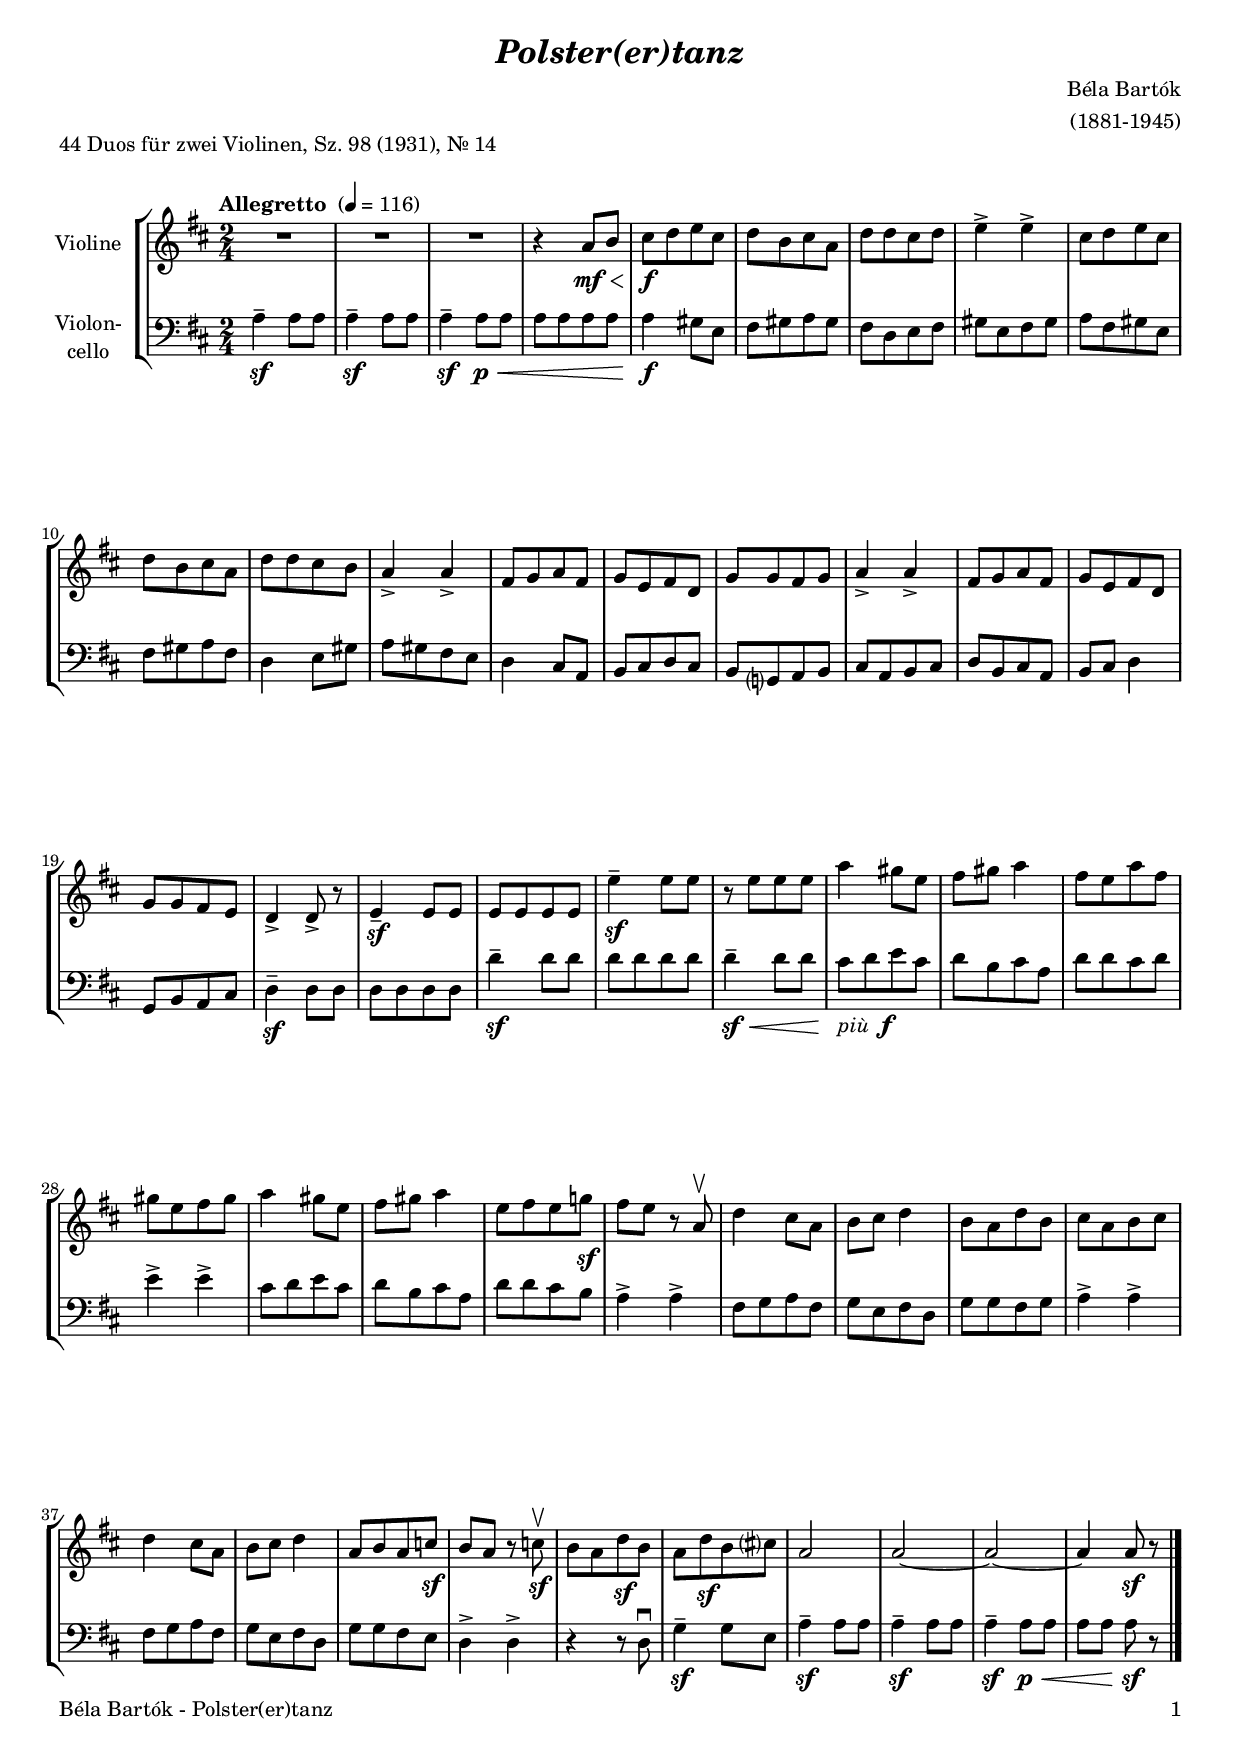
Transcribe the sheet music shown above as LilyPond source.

\version "2.18.2"
\include "deutsch.ly"
  
#(set-global-staff-size 18)

\header {
  title     = \markup \bold \italic "Polster(er)tanz"
  composer  = "Béla Bartók"
  arranger  = "(1881-1945)"
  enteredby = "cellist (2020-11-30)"
  piece     = "44 Duos für zwei Violinen, Sz. 98 (1931), Nr. 14"
}

voiceconsts = {
  \key d \major
  \time 2/4
  \clef "treble"
  \numericTimeSignature
  % Set default beaming for all staves
  \set Timing.beamExceptions = #'()
  \set Timing.baseMoment     = #(ly:make-moment 1 1)
  \set Timing.beatStructure  = #'(1)
  \tempo "Allegretto " 4=116
}

mivl = "violin"
miba = "cello"

piuf = \markup { \italic "più " \dynamic f }

va = \relative c'' {
  \voiceconsts

  R2*3
  r4 a8\mf\< h
  cis\!\f d e cis
  d h cis a
  d d cis d

  e4-> e->
  cis8 d e cis
  d h cis a
  d d cis h
  a4-> a->
  fis8 g a fis
  g e fis d

  g g fis g
  a4-> a->
  fis8 g a fis
  g e fis d
  g g fis e
  d4-> d8-> r
  e4--\sf e8 e
  e e e e

  e'4--\sf e8 e
  r e e e
  a4 gis8 e
  fis gis a4
  fis8 e a fis
  gis e fis gis
  a4 gis8 e
  fis gis a4

  e8 fis e g!\sf
  fis e r a,\upbow
  d4 cis8 a
  h cis d4
  h8 a d h
  cis a h cis
  d4 cis8 a
  h cis d4

  a8 h a c\sf
  h a r c\upbow\sf
  h a d\sf h
  a d\sf h cis?
  a2
  a~
  a~
  a4 a8\sf r \bar "|."
}

vb = \relative c' {
  \voiceconsts
  \clef "bass"

  a4--\sf a8 a
  a4--\sf a8 a
  a4--\sf a8\p\< a
  a a a a
  a4\!\f gis8 e
  fis gis a gis
  fis d e fis

  gis e fis gis
  a fis gis e
  fis gis a fis
  d4 e8 gis
  a gis fis e
  d4 cis8 a
  h cis d cis

  h g? a h
  cis a h cis
  d h cis a
  h cis d4
  g,8 h a cis
  d4--\sf d8 d
  d d d d
  d'4--\sf d8 d

  d d d d
  d4--\sf\< d8 d
  cis\!_\piuf d e cis
  d h cis a
  d d cis d
  e4-> e->
  cis8 d e cis
  d h cis a

  d d cis h
  a4-> a->
  fis8 g a fis
  g e fis d
  g g fis g
  a4-> a->
  fis8 g a fis
  g e fis d

  g g fis e
  d4-> d->
  r r8 d\downbow
  g4--\sf g8 e
  a4--\sf a8 a
  a4--\sf a8 a
  a4--\sf a8\p\< a
  a[ a] a\!\sf r \bar "|."
}


music = \new StaffGroup <<
      \new Staff {
	\set Staff.midiInstrument = \mivl
	\set Staff.instrumentName = \markup \center-column { "Violine" }
	\transpose d d { \va }
      }

      \new Staff {
	\set Staff.midiInstrument = \miba
	\set Staff.instrumentName = \markup \center-column { "Violon-" "cello" }
	\transpose d d { \vb }
      }
>>

\book {
   \paper {
    print-page-number = ##t
    print-first-page-number = ##t
    ragged-last-bottom = ##f
    oddHeaderMarkup = \markup \null
    evenHeaderMarkup = \markup \null
    oddFooterMarkup = \markup {
      \fill-line {
        \on-the-fly #print-page-number-check-first
        "Béla Bartók - Polster(er)tanz" \fromproperty #'page:page-number-string
      }
    }
    evenFooterMarkup = \oddFooterMarkup
  } \score {
    \music
    \layout {}
  }

  \score {
    \unfoldRepeats \music

    \midi {
      \context {
        \Score
      }
    }
  }
}